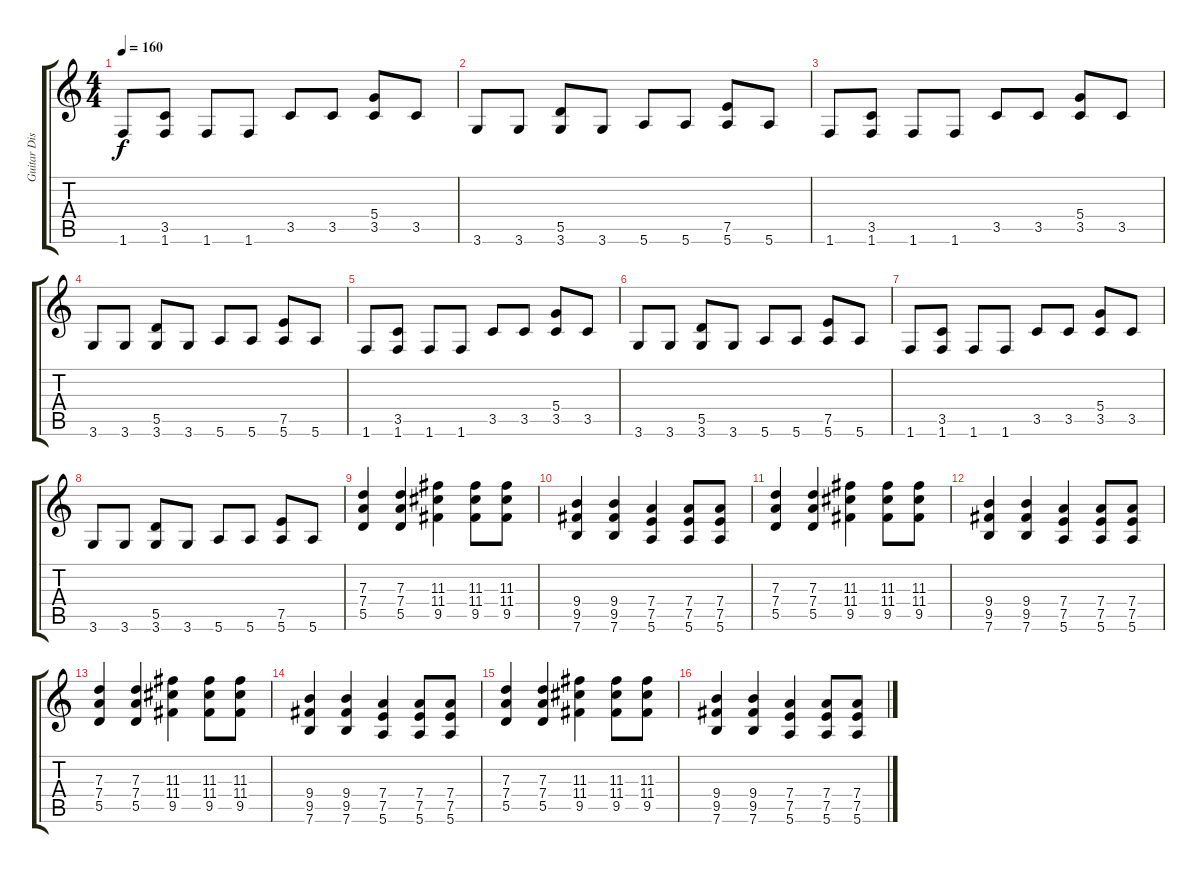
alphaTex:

\track ("Guitar Distortion" "Guitar Dis") {instrument distortionguitar}
\staff {score tabs}
\tuning (E4 B3 G3 D3 A2 E2) {hide}
\ts (4 4)
\tempo 160
\clef g2
\ks c
1.6.8{dy f} (3.5 1.6).8 1.6.8 1.6.8 3.5.8 3.5.8 (5.4 3.5).8 3.5.8 |
3.6.8 3.6.8 (5.5 3.6).8 3.6.8 5.6.8 5.6.8 (7.5 5.6).8 5.6.8 |
1.6.8 (3.5 1.6).8 1.6.8 1.6.8 3.5.8 3.5.8 (5.4 3.5).8 3.5.8 |
3.6.8 3.6.8 (5.5 3.6).8 3.6.8 5.6.8 5.6.8 (7.5 5.6).8 5.6.8 |
1.6.8 (3.5 1.6).8 1.6.8 1.6.8 3.5.8 3.5.8 (5.4 3.5).8 3.5.8 |
3.6.8 3.6.8 (5.5 3.6).8 3.6.8 5.6.8 5.6.8 (7.5 5.6).8 5.6.8 |
1.6.8 (3.5 1.6).8 1.6.8 1.6.8 3.5.8 3.5.8 (5.4 3.5).8 3.5.8 |
3.6.8 3.6.8 (5.5 3.6).8 3.6.8 5.6.8 5.6.8 (7.5 5.6).8 5.6.8 |
(7.3 7.4 5.5).4 (7.3 7.4 5.5).4 (11.3 11.4 9.5).4 (11.3 11.4 9.5).8 (11.3 11.4 9.5).8 |
(9.4 9.5 7.6).4 (9.4 9.5 7.6).4 (7.4 7.5 5.6).4 (7.4 7.5 5.6).8 (7.4 7.5 5.6).8 |
(7.3 7.4 5.5).4 (7.3 7.4 5.5).4 (11.3 11.4 9.5).4 (11.3 11.4 9.5).8 (11.3 11.4 9.5).8 |
(9.4 9.5 7.6).4 (9.4 9.5 7.6).4 (7.4 7.5 5.6).4 (7.4 7.5 5.6).8 (7.4 7.5 5.6).8 |
(7.3 7.4 5.5).4 (7.3 7.4 5.5).4 (11.3 11.4 9.5).4 (11.3 11.4 9.5).8 (11.3 11.4 9.5).8 |
(9.4 9.5 7.6).4 (9.4 9.5 7.6).4 (7.4 7.5 5.6).4 (7.4 7.5 5.6).8 (7.4 7.5 5.6).8 |
(7.3 7.4 5.5).4 (7.3 7.4 5.5).4 (11.3 11.4 9.5).4 (11.3 11.4 9.5).8 (11.3 11.4 9.5).8 |
(9.4 9.5 7.6).4 (9.4 9.5 7.6).4 (7.4 7.5 5.6).4 (7.4 7.5 5.6).8 (7.4 7.5 5.6).8
